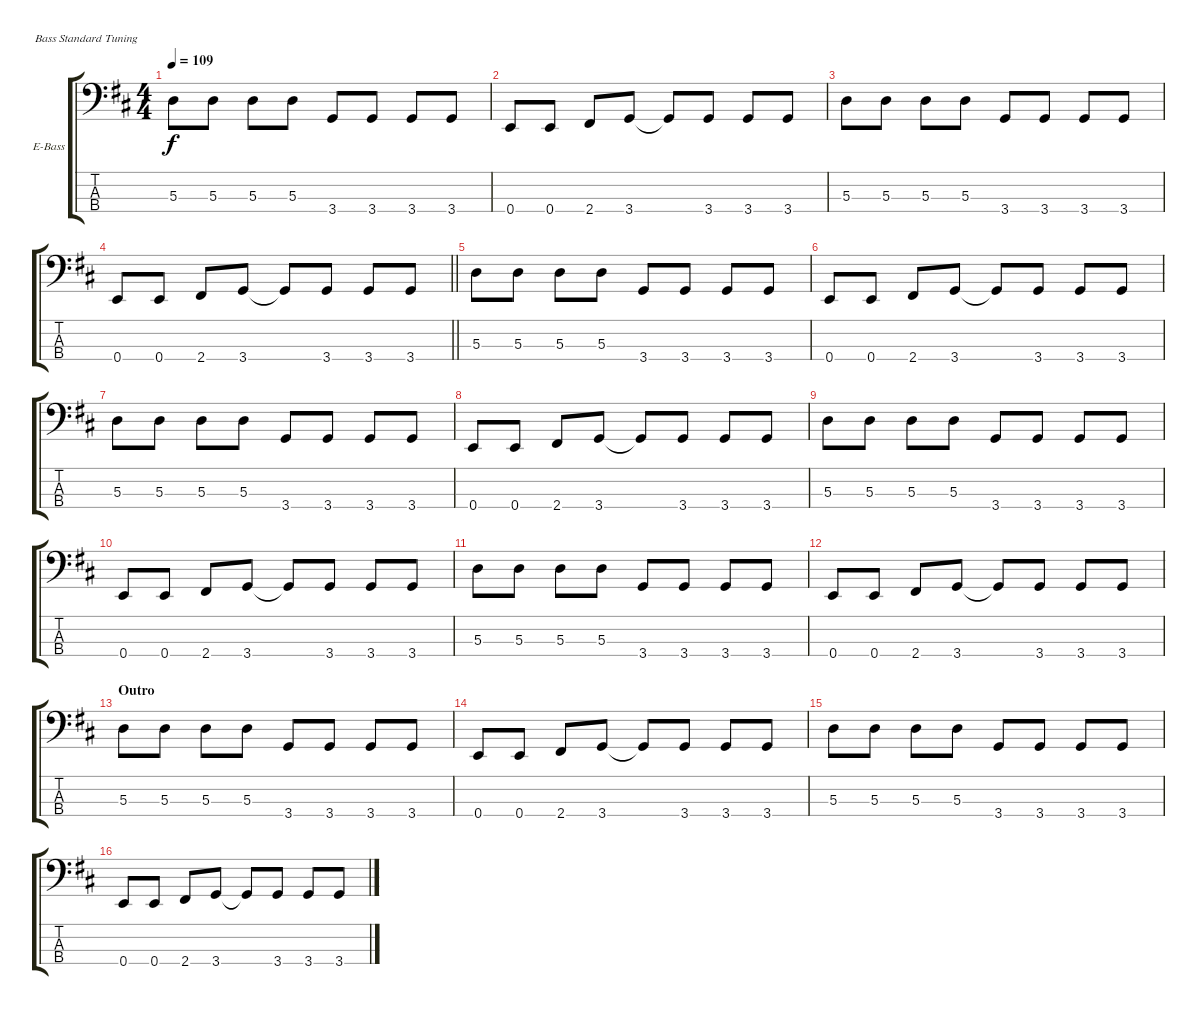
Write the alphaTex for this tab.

\bracketExtendMode groupsimilarinstruments
\firstSystemTrackNameOrientation horizontal
\otherSystemsTrackNameOrientation horizontal
\track ("Bass" "E-Bass") {instrument electricbassfinger}
\staff {score tabs}
\tuning (G2 D2 A1 E1)
\ts (4 4)
\tempo 109
\clef f4
\ks d
5.3.8{dy f} 5.3.8 5.3.8 5.3.8 3.4.8 3.4.8 3.4.8 3.4.8 |
0.4.8 0.4.8 2.4.8 3.4.8 3.4{t}.8 3.4.8 3.4.8 3.4.8 |
5.3.8 5.3.8 5.3.8 5.3.8 3.4.8 3.4.8 3.4.8 3.4.8 |
\barLineRight lightlight
0.4.8 0.4.8 2.4.8 3.4.8 3.4{t}.8 3.4.8 3.4.8 3.4.8 |
5.3.8 5.3.8 5.3.8 5.3.8 3.4.8 3.4.8 3.4.8 3.4.8 |
0.4.8 0.4.8 2.4.8 3.4.8 3.4{t}.8 3.4.8 3.4.8 3.4.8 |
5.3.8 5.3.8 5.3.8 5.3.8 3.4.8 3.4.8 3.4.8 3.4.8 |
0.4.8 0.4.8 2.4.8 3.4.8 3.4{t}.8 3.4.8 3.4.8 3.4.8 |
5.3.8 5.3.8 5.3.8 5.3.8 3.4.8 3.4.8 3.4.8 3.4.8 |
0.4.8 0.4.8 2.4.8 3.4.8 3.4{t}.8 3.4.8 3.4.8 3.4.8 |
5.3.8 5.3.8 5.3.8 5.3.8 3.4.8 3.4.8 3.4.8 3.4.8 |
0.4.8 0.4.8 2.4.8 3.4.8 3.4{t}.8 3.4.8 3.4.8 3.4.8 |
\section ("" "Outro")
5.3.8 5.3.8 5.3.8 5.3.8 3.4.8 3.4.8 3.4.8 3.4.8 |
0.4.8 0.4.8 2.4.8 3.4.8 3.4{t}.8 3.4.8 3.4.8 3.4.8 |
5.3.8 5.3.8 5.3.8 5.3.8 3.4.8 3.4.8 3.4.8 3.4.8 |
0.4.8 0.4.8 2.4.8 3.4.8 3.4{t}.8 3.4.8 3.4.8 3.4.8
